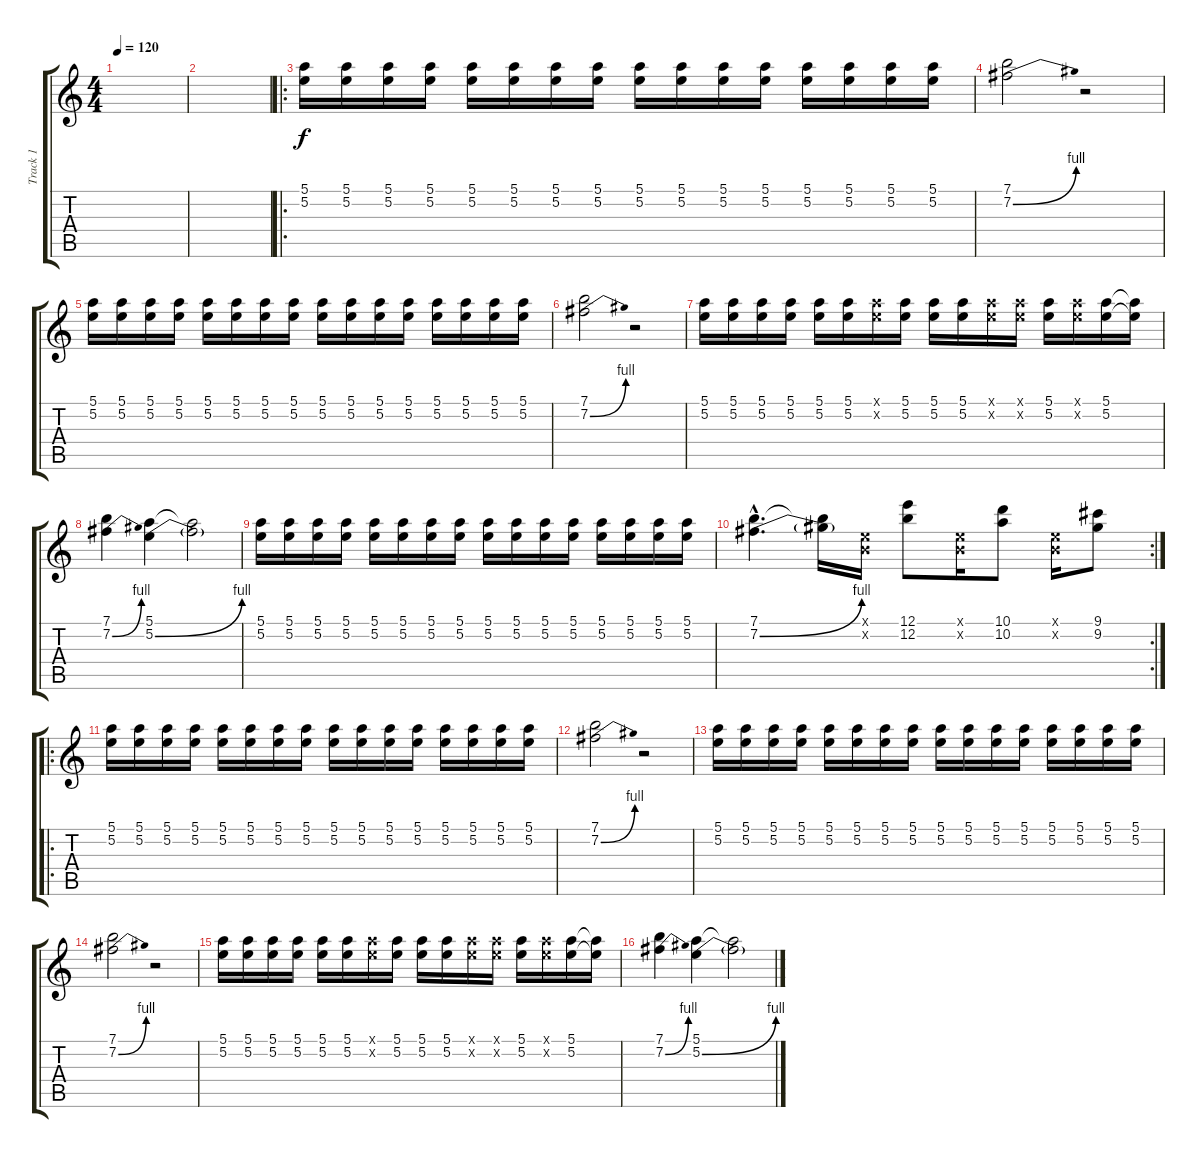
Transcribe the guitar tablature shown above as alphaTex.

\track ("Track 1" "Track 1") {instrument electricguitarclean}
\staff {score tabs}
\tuning (E4 B3 G3 D3 A2 E2) {hide}
\ts (4 4)
\tempo 120
\clef g2
\ks c
|
|
\ro
(5.1 5.2).16 (5.1 5.2).16 (5.1 5.2).16 (5.1 5.2).16 (5.1 5.2).16 (5.1 5.2).16 (5.1 5.2).16 (5.1 5.2).16 (5.1 5.2).16 (5.1 5.2).16 (5.1 5.2).16 (5.1 5.2).16 (5.1 5.2).16 (5.1 5.2).16 (5.1 5.2).16 (5.1 5.2).16 |
(7.1 7.2{be (bend 0 0 60 4)}).2 r.2 |
(5.1 5.2).16 (5.1 5.2).16 (5.1 5.2).16 (5.1 5.2).16 (5.1 5.2).16 (5.1 5.2).16 (5.1 5.2).16 (5.1 5.2).16 (5.1 5.2).16 (5.1 5.2).16 (5.1 5.2).16 (5.1 5.2).16 (5.1 5.2).16 (5.1 5.2).16 (5.1 5.2).16 (5.1 5.2).16 |
(7.1 7.2{be (bend 0 0 60 4)}).2 r.2 |
(5.1 5.2).16 (5.1 5.2).16 (5.1 5.2).16 (5.1 5.2).16 (5.1 5.2).16 (5.1 5.2).16 (5.1{x} 5.2{x}).16 (5.1 5.2).16 (5.1 5.2).16 (5.1 5.2).16 (5.1{x} 5.2{x}).16 (5.1{x} 5.2{x}).16 (5.1 5.2).16 (5.1{x} 5.2{x}).16 (5.1 5.2).16 (5.1{t} 5.2{t}).16 |
(7.1 7.2{be (bend 0 0 60 4)}).4 (5.1 5.2{be (bend 0 0 60 4)}).4 (5.1{t} 5.2{t}).2 |
(5.1 5.2).16 (5.1 5.2).16 (5.1 5.2).16 (5.1 5.2).16 (5.1 5.2).16 (5.1 5.2).16 (5.1 5.2).16 (5.1 5.2).16 (5.1 5.2).16 (5.1 5.2).16 (5.1 5.2).16 (5.1 5.2).16 (5.1 5.2).16 (5.1 5.2).16 (5.1 5.2).16 (5.1 5.2).16 |
\rc 2
(7.1{hac} 7.2{be (bend 0 0 60 4) hac}).4{d} (7.1{t} 7.2{t}).16 (0.1{x} 0.2{x}).16 (12.1 12.2).8 (0.1{x} 0.2{x}).16 (10.1 10.2).8 (0.1{x} 0.2{x}).16 (9.1 9.2).8 |
\ro
(5.1 5.2).16 (5.1 5.2).16 (5.1 5.2).16 (5.1 5.2).16 (5.1 5.2).16 (5.1 5.2).16 (5.1 5.2).16 (5.1 5.2).16 (5.1 5.2).16 (5.1 5.2).16 (5.1 5.2).16 (5.1 5.2).16 (5.1 5.2).16 (5.1 5.2).16 (5.1 5.2).16 (5.1 5.2).16 |
(7.1 7.2{be (bend 0 0 60 4)}).2 r.2 |
(5.1 5.2).16 (5.1 5.2).16 (5.1 5.2).16 (5.1 5.2).16 (5.1 5.2).16 (5.1 5.2).16 (5.1 5.2).16 (5.1 5.2).16 (5.1 5.2).16 (5.1 5.2).16 (5.1 5.2).16 (5.1 5.2).16 (5.1 5.2).16 (5.1 5.2).16 (5.1 5.2).16 (5.1 5.2).16 |
(7.1 7.2{be (bend 0 0 60 4)}).2 r.2 |
(5.1 5.2).16 (5.1 5.2).16 (5.1 5.2).16 (5.1 5.2).16 (5.1 5.2).16 (5.1 5.2).16 (5.1{x} 5.2{x}).16 (5.1 5.2).16 (5.1 5.2).16 (5.1 5.2).16 (5.1{x} 5.2{x}).16 (5.1{x} 5.2{x}).16 (5.1 5.2).16 (5.1{x} 5.2{x}).16 (5.1 5.2).16 (5.1{t} 5.2{t}).16 |
(7.1 7.2{be (bend 0 0 60 4)}).4 (5.1 5.2{be (bend 0 0 60 4)}).4 (5.1{t} 5.2{t}).2
